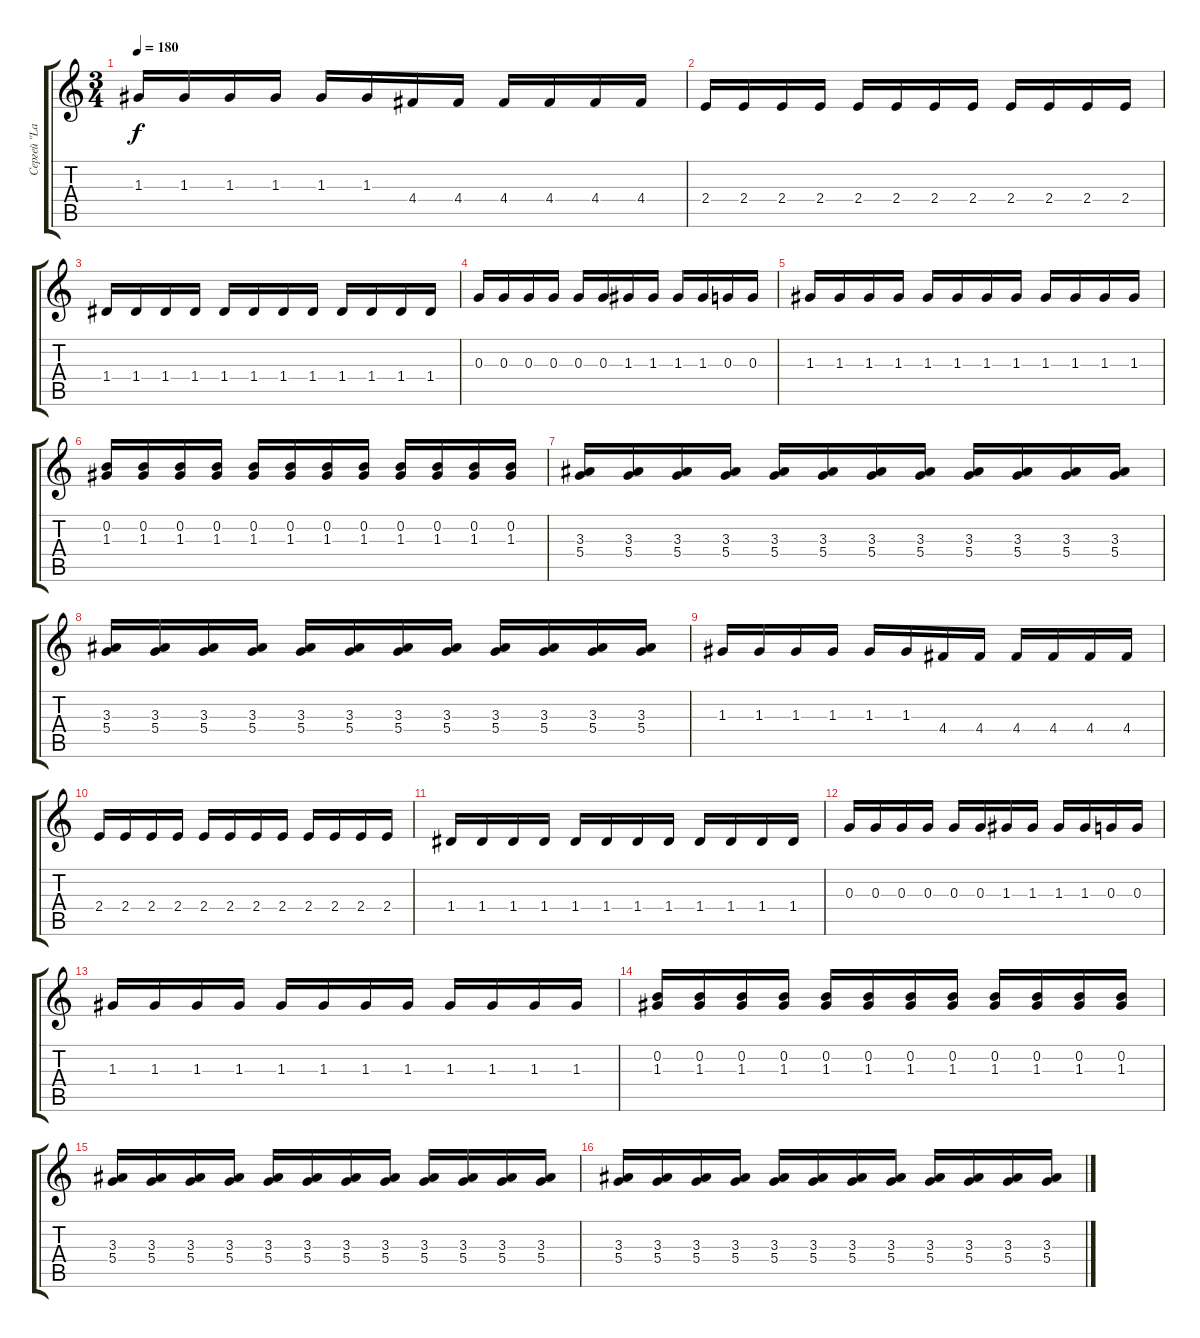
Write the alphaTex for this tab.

\track ("Сергей \"Lazar\"" "Сергей \"La") {instrument distortionguitar}
\staff {score tabs}
\tuning (E4 B3 G3 D3 A2 E2) {hide}
\ts (3 4)
\tempo 180
\clef g2
\ks c
1.3.16{dy f} 1.3.16 1.3.16 1.3.16 1.3.16 1.3.16 4.4.16 4.4.16 4.4.16 4.4.16 4.4.16 4.4.16 |
2.4.16 2.4.16 2.4.16 2.4.16 2.4.16 2.4.16 2.4.16 2.4.16 2.4.16 2.4.16 2.4.16 2.4.16 |
1.4.16 1.4.16 1.4.16 1.4.16 1.4.16 1.4.16 1.4.16 1.4.16 1.4.16 1.4.16 1.4.16 1.4.16 |
0.3.16 0.3.16 0.3.16 0.3.16 0.3.16 0.3.16 1.3.16 1.3.16 1.3.16 1.3.16 0.3.16 0.3.16 |
1.3.16 1.3.16 1.3.16 1.3.16 1.3.16 1.3.16 1.3.16 1.3.16 1.3.16 1.3.16 1.3.16 1.3.16 |
(0.2 1.3).16 (0.2 1.3).16 (0.2 1.3).16 (0.2 1.3).16 (0.2 1.3).16 (0.2 1.3).16 (0.2 1.3).16 (0.2 1.3).16 (0.2 1.3).16 (0.2 1.3).16 (0.2 1.3).16 (0.2 1.3).16 |
(3.3 5.4).16 (3.3 5.4).16 (3.3 5.4).16 (3.3 5.4).16 (3.3 5.4).16 (3.3 5.4).16 (3.3 5.4).16 (3.3 5.4).16 (3.3 5.4).16 (3.3 5.4).16 (3.3 5.4).16 (3.3 5.4).16 |
(3.3 5.4).16 (3.3 5.4).16 (3.3 5.4).16 (3.3 5.4).16 (3.3 5.4).16 (3.3 5.4).16 (3.3 5.4).16 (3.3 5.4).16 (3.3 5.4).16 (3.3 5.4).16 (3.3 5.4).16 (3.3 5.4).16 |
1.3.16 1.3.16 1.3.16 1.3.16 1.3.16 1.3.16 4.4.16 4.4.16 4.4.16 4.4.16 4.4.16 4.4.16 |
2.4.16 2.4.16 2.4.16 2.4.16 2.4.16 2.4.16 2.4.16 2.4.16 2.4.16 2.4.16 2.4.16 2.4.16 |
1.4.16 1.4.16 1.4.16 1.4.16 1.4.16 1.4.16 1.4.16 1.4.16 1.4.16 1.4.16 1.4.16 1.4.16 |
0.3.16 0.3.16 0.3.16 0.3.16 0.3.16 0.3.16 1.3.16 1.3.16 1.3.16 1.3.16 0.3.16 0.3.16 |
1.3.16 1.3.16 1.3.16 1.3.16 1.3.16 1.3.16 1.3.16 1.3.16 1.3.16 1.3.16 1.3.16 1.3.16 |
(0.2 1.3).16 (0.2 1.3).16 (0.2 1.3).16 (0.2 1.3).16 (0.2 1.3).16 (0.2 1.3).16 (0.2 1.3).16 (0.2 1.3).16 (0.2 1.3).16 (0.2 1.3).16 (0.2 1.3).16 (0.2 1.3).16 |
(3.3 5.4).16 (3.3 5.4).16 (3.3 5.4).16 (3.3 5.4).16 (3.3 5.4).16 (3.3 5.4).16 (3.3 5.4).16 (3.3 5.4).16 (3.3 5.4).16 (3.3 5.4).16 (3.3 5.4).16 (3.3 5.4).16 |
(3.3 5.4).16 (3.3 5.4).16 (3.3 5.4).16 (3.3 5.4).16 (3.3 5.4).16 (3.3 5.4).16 (3.3 5.4).16 (3.3 5.4).16 (3.3 5.4).16 (3.3 5.4).16 (3.3 5.4).16 (3.3 5.4).16
